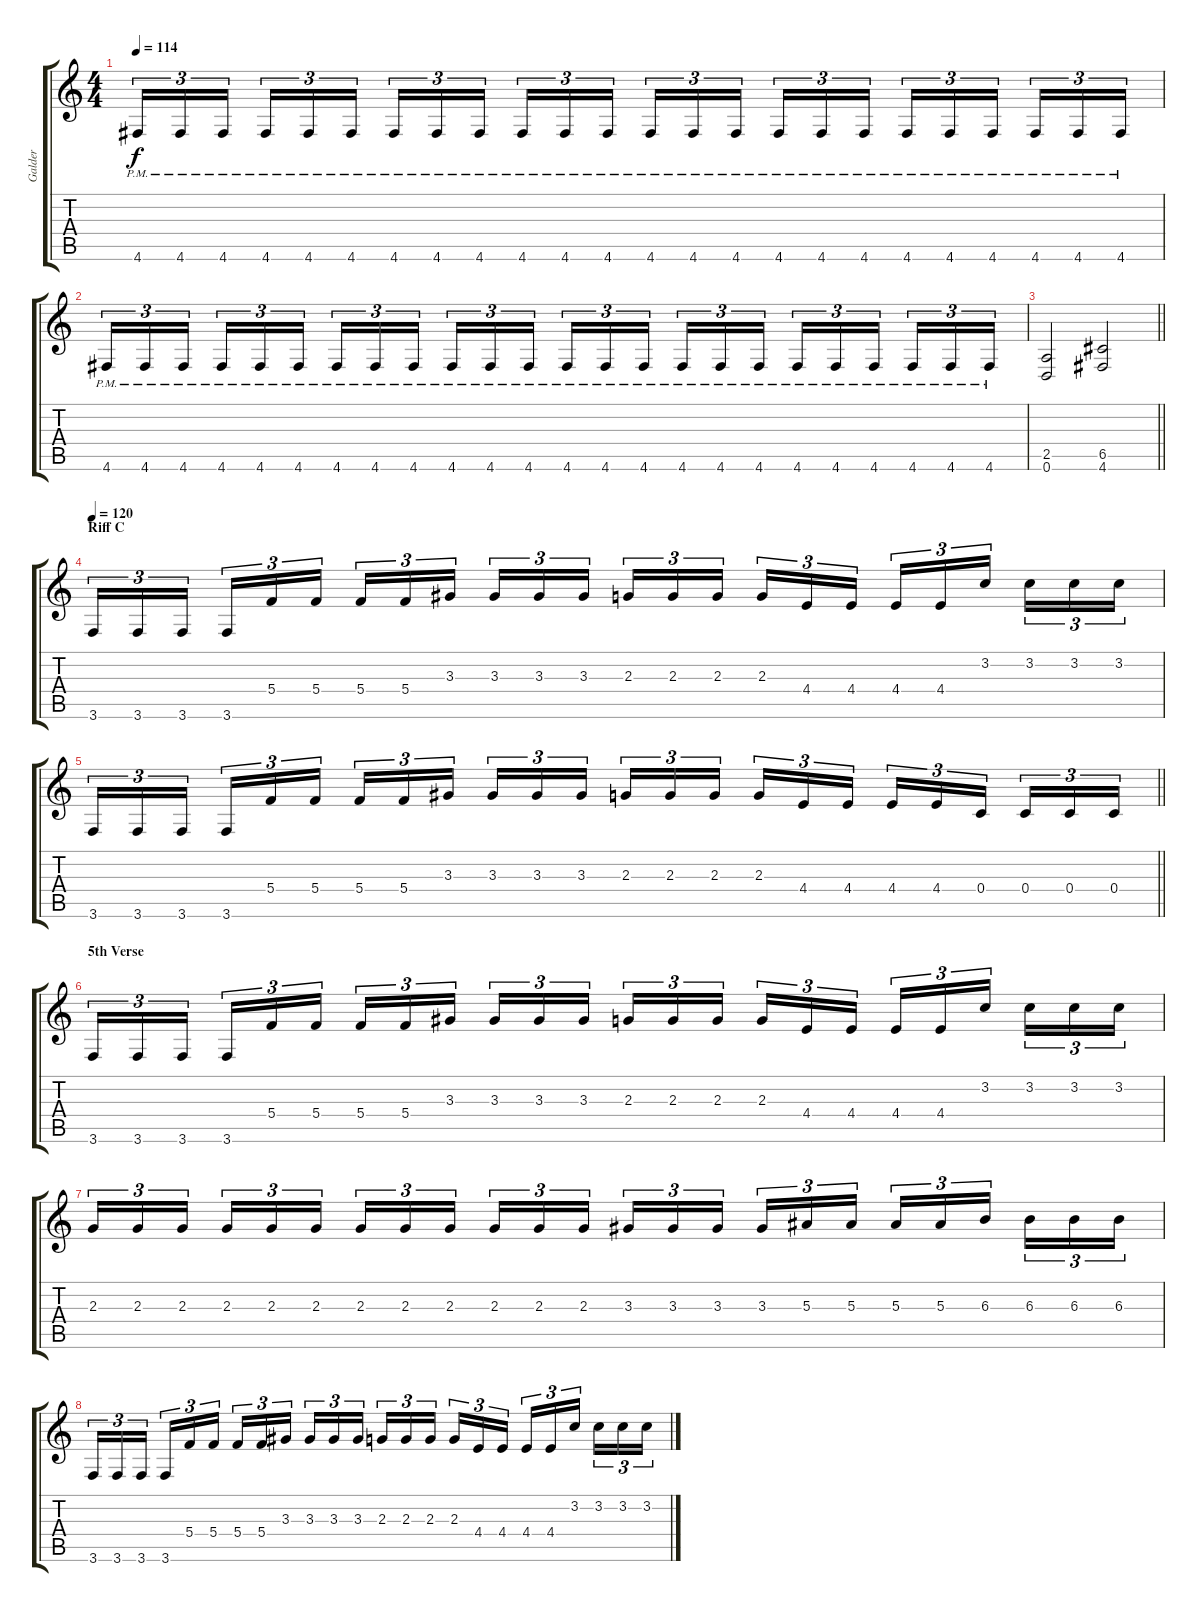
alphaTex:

\track ("Galder" "Galder") {instrument overdrivenguitar}
\staff {score tabs}
\tuning (D4 A3 F3 C3 G2 D2) {hide}
\ts (4 4)
\tempo 114
\clef g2
\ks c
4.6{pm}.16{tu (3 2) dy f} 4.6{pm}.16{tu (3 2)} 4.6{pm}.16{tu (3 2) beam splitsecondary} 4.6{pm}.16{tu (3 2)} 4.6{pm}.16{tu (3 2)} 4.6{pm}.16{tu (3 2)} 4.6{pm}.16{tu (3 2)} 4.6{pm}.16{tu (3 2)} 4.6{pm}.16{tu (3 2) beam splitsecondary} 4.6{pm}.16{tu (3 2)} 4.6{pm}.16{tu (3 2)} 4.6{pm}.16{tu (3 2)} 4.6{pm}.16{tu (3 2)} 4.6{pm}.16{tu (3 2)} 4.6{pm}.16{tu (3 2) beam splitsecondary} 4.6{pm}.16{tu (3 2)} 4.6{pm}.16{tu (3 2)} 4.6{pm}.16{tu (3 2)} 4.6{pm}.16{tu (3 2)} 4.6{pm}.16{tu (3 2)} 4.6{pm}.16{tu (3 2) beam splitsecondary} 4.6{pm}.16{tu (3 2)} 4.6{pm}.16{tu (3 2)} 4.6{pm}.16{tu (3 2)} |
4.6{pm}.16{tu (3 2)} 4.6{pm}.16{tu (3 2)} 4.6{pm}.16{tu (3 2) beam splitsecondary} 4.6{pm}.16{tu (3 2)} 4.6{pm}.16{tu (3 2)} 4.6{pm}.16{tu (3 2)} 4.6{pm}.16{tu (3 2)} 4.6{pm}.16{tu (3 2)} 4.6{pm}.16{tu (3 2) beam splitsecondary} 4.6{pm}.16{tu (3 2)} 4.6{pm}.16{tu (3 2)} 4.6{pm}.16{tu (3 2)} 4.6{pm}.16{tu (3 2)} 4.6{pm}.16{tu (3 2)} 4.6{pm}.16{tu (3 2) beam splitsecondary} 4.6{pm}.16{tu (3 2)} 4.6{pm}.16{tu (3 2)} 4.6{pm}.16{tu (3 2)} 4.6{pm}.16{tu (3 2)} 4.6{pm}.16{tu (3 2)} 4.6{pm}.16{tu (3 2) beam splitsecondary} 4.6{pm}.16{tu (3 2)} 4.6{pm}.16{tu (3 2)} 4.6{pm}.16{tu (3 2)} |
\barLineRight lightlight
(2.5 0.6).2 (6.5 4.6).2 |
\section ("" "Riff C")
\tempo 120
3.6.16{tu (3 2) instrument overdrivenguitar} 3.6.16{tu (3 2)} 3.6.16{tu (3 2) beam splitsecondary} 3.6.16{tu (3 2)} 5.4.16{tu (3 2)} 5.4.16{tu (3 2)} 5.4.16{tu (3 2)} 5.4.16{tu (3 2)} 3.3.16{tu (3 2) beam splitsecondary} 3.3.16{tu (3 2)} 3.3.16{tu (3 2)} 3.3.16{tu (3 2)} 2.3.16{tu (3 2)} 2.3.16{tu (3 2)} 2.3.16{tu (3 2) beam splitsecondary} 2.3.16{tu (3 2)} 4.4.16{tu (3 2)} 4.4.16{tu (3 2)} 4.4.16{tu (3 2)} 4.4.16{tu (3 2)} 3.2.16{tu (3 2) beam splitsecondary} 3.2.16{tu (3 2)} 3.2.16{tu (3 2)} 3.2.16{tu (3 2)} |
\barLineRight lightlight
3.6.16{tu (3 2)} 3.6.16{tu (3 2)} 3.6.16{tu (3 2) beam splitsecondary} 3.6.16{tu (3 2)} 5.4.16{tu (3 2)} 5.4.16{tu (3 2)} 5.4.16{tu (3 2)} 5.4.16{tu (3 2)} 3.3.16{tu (3 2) beam splitsecondary} 3.3.16{tu (3 2)} 3.3.16{tu (3 2)} 3.3.16{tu (3 2)} 2.3.16{tu (3 2)} 2.3.16{tu (3 2)} 2.3.16{tu (3 2) beam splitsecondary} 2.3.16{tu (3 2)} 4.4.16{tu (3 2)} 4.4.16{tu (3 2)} 4.4.16{tu (3 2)} 4.4.16{tu (3 2)} 0.4.16{tu (3 2) beam splitsecondary} 0.4.16{tu (3 2)} 0.4.16{tu (3 2)} 0.4.16{tu (3 2)} |
\section ("" "5th Verse")
3.6.16{tu (3 2)} 3.6.16{tu (3 2)} 3.6.16{tu (3 2) beam splitsecondary} 3.6.16{tu (3 2)} 5.4.16{tu (3 2)} 5.4.16{tu (3 2)} 5.4.16{tu (3 2)} 5.4.16{tu (3 2)} 3.3.16{tu (3 2) beam splitsecondary} 3.3.16{tu (3 2)} 3.3.16{tu (3 2)} 3.3.16{tu (3 2)} 2.3.16{tu (3 2)} 2.3.16{tu (3 2)} 2.3.16{tu (3 2) beam splitsecondary} 2.3.16{tu (3 2)} 4.4.16{tu (3 2)} 4.4.16{tu (3 2)} 4.4.16{tu (3 2)} 4.4.16{tu (3 2)} 3.2.16{tu (3 2) beam splitsecondary} 3.2.16{tu (3 2)} 3.2.16{tu (3 2)} 3.2.16{tu (3 2)} |
2.3.16{tu (3 2)} 2.3.16{tu (3 2)} 2.3.16{tu (3 2) beam splitsecondary} 2.3.16{tu (3 2)} 2.3.16{tu (3 2)} 2.3.16{tu (3 2)} 2.3.16{tu (3 2)} 2.3.16{tu (3 2)} 2.3.16{tu (3 2) beam splitsecondary} 2.3.16{tu (3 2)} 2.3.16{tu (3 2)} 2.3.16{tu (3 2)} 3.3.16{tu (3 2)} 3.3.16{tu (3 2)} 3.3.16{tu (3 2) beam splitsecondary} 3.3.16{tu (3 2)} 5.3.16{tu (3 2)} 5.3.16{tu (3 2)} 5.3.16{tu (3 2)} 5.3.16{tu (3 2)} 6.3.16{tu (3 2) beam splitsecondary} 6.3.16{tu (3 2)} 6.3.16{tu (3 2)} 6.3.16{tu (3 2)} |
3.6.16{tu (3 2)} 3.6.16{tu (3 2)} 3.6.16{tu (3 2) beam splitsecondary} 3.6.16{tu (3 2)} 5.4.16{tu (3 2)} 5.4.16{tu (3 2)} 5.4.16{tu (3 2)} 5.4.16{tu (3 2)} 3.3.16{tu (3 2) beam splitsecondary} 3.3.16{tu (3 2)} 3.3.16{tu (3 2)} 3.3.16{tu (3 2)} 2.3.16{tu (3 2)} 2.3.16{tu (3 2)} 2.3.16{tu (3 2) beam splitsecondary} 2.3.16{tu (3 2)} 4.4.16{tu (3 2)} 4.4.16{tu (3 2)} 4.4.16{tu (3 2)} 4.4.16{tu (3 2)} 3.2.16{tu (3 2) beam splitsecondary} 3.2.16{tu (3 2)} 3.2.16{tu (3 2)} 3.2.16{tu (3 2)}
